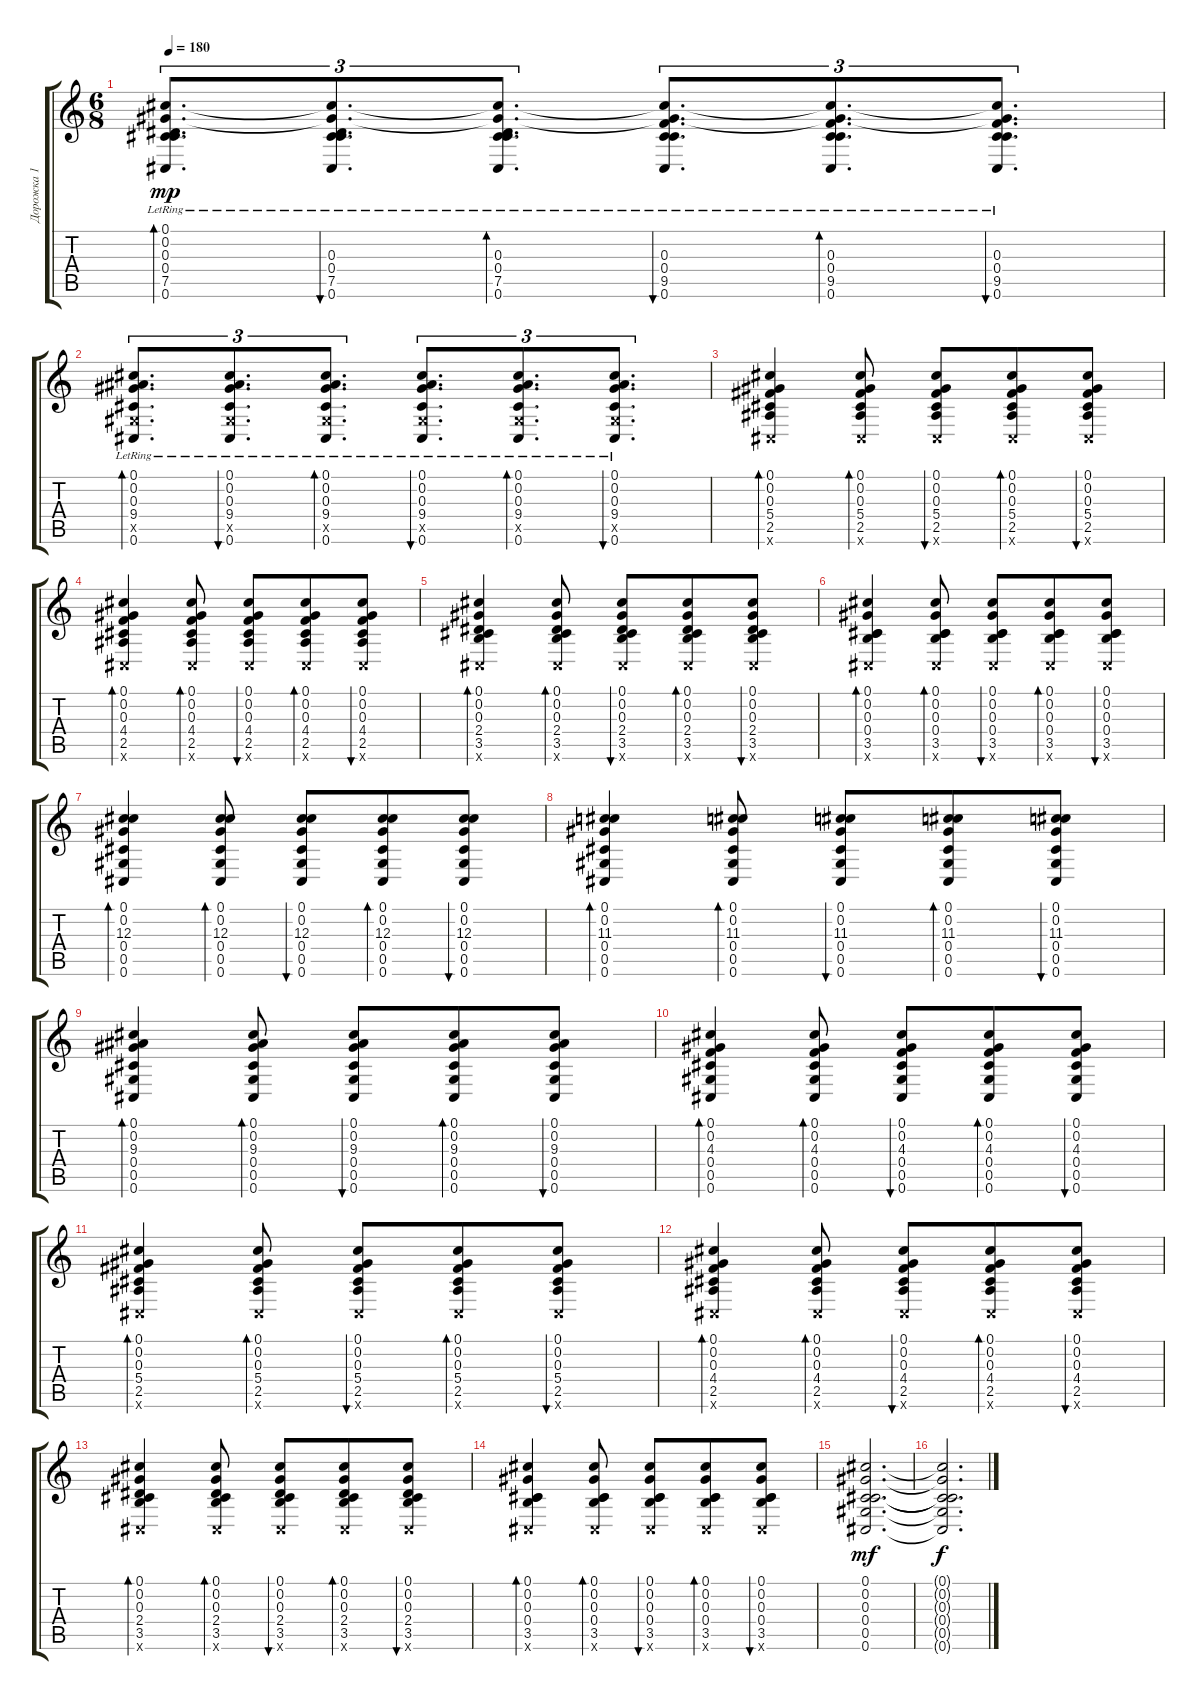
\track ("Дорожка 1" "Дорожка 1") {instrument acousticguitarsteel}
\staff {score tabs}
\tuning (Db4 Ab3 Db3 Db3 Ab2 Db2) {hide}
\ts (6 8)
\tempo 180
\clef g2
\ks c
(0.1{lr} 0.2{lr} 0.3{lr} 0.4{lr} 7.5{lr} 0.6{lr}).8{d tu (3 2) bd 30 dy mp} (0.1{t} 0.2{t} 0.3{lr} 0.4{lr} 7.5{lr} 0.6{lr}).8{d tu (3 2) bu 30} (0.1{t} 0.2{t} 0.3{lr} 0.4{lr} 7.5{lr} 0.6{lr}).8{d tu (3 2) bd 30} (0.1{t} 0.2{t} 0.3{lr} 0.4{lr} 9.5{lr} 0.6{lr}).8{d tu (3 2) bu 30} (0.1{t} 0.2{t} 0.3{lr} 0.4{lr} 9.5{lr} 0.6{lr}).8{d tu (3 2) bd 30} (0.1{t} 0.2{t} 0.3{lr} 0.4{lr} 9.5{lr} 0.6{lr}).8{d tu (3 2) bu 30} |
(0.1{lr} 0.2{lr} 0.3{lr} 9.4{lr} 0.5{x} 0.6{lr}).8{d tu (3 2) bd 30} (0.1{lr} 0.2{lr} 0.3{lr} 9.4{lr} 0.5{x} 0.6{lr}).8{d tu (3 2) bu 30} (0.1{lr} 0.2{lr} 0.3{lr} 9.4{lr} 0.5{x} 0.6{lr}).8{d tu (3 2) bd 30} (0.1{lr} 0.2{lr} 0.3{lr} 9.4{lr} 0.5{x} 0.6{lr}).8{d tu (3 2) bu 30} (0.1{lr} 0.2{lr} 0.3{lr} 9.4{lr} 0.5{x} 0.6{lr}).8{d tu (3 2) bd 30} (0.1{lr} 0.2{lr} 0.3{lr} 9.4{lr} 0.5{x} 0.6{lr}).8{d tu (3 2) bu 30} |
(0.1 0.2 0.3 5.4 2.5 0.6{x}).4{bd 30} (0.1 0.2 0.3 5.4 2.5 0.6{x}).8{bd 30} (0.1 0.2 0.3 5.4 2.5 0.6{x}).8{bu 30} (0.1 0.2 0.3 5.4 2.5 0.6{x}).8{bd 30} (0.1 0.2 0.3 5.4 2.5 0.6{x}).8{bu 30} |
(0.1 0.2 0.3 4.4 2.5 0.6{x}).4{bd 30} (0.1 0.2 0.3 4.4 2.5 0.6{x}).8{bd 30} (0.1 0.2 0.3 4.4 2.5 0.6{x}).8{bu 30} (0.1 0.2 0.3 4.4 2.5 0.6{x}).8{bd 30} (0.1 0.2 0.3 4.4 2.5 0.6{x}).8{bu 30} |
(0.1 0.2 0.3 2.4 3.5 0.6{x}).4{bd 30} (0.1 0.2 0.3 2.4 3.5 0.6{x}).8{bd 30} (0.1 0.2 0.3 2.4 3.5 0.6{x}).8{bu 30} (0.1 0.2 0.3 2.4 3.5 0.6{x}).8{bd 30} (0.1 0.2 0.3 2.4 3.5 0.6{x}).8{bu 30} |
(0.1 0.2 0.3 0.4 3.5 0.6{x}).4{bd 30} (0.1 0.2 0.3 0.4 3.5 0.6{x}).8{bd 30} (0.1 0.2 0.3 0.4 3.5 0.6{x}).8{bu 30} (0.1 0.2 0.3 0.4 3.5 0.6{x}).8{bd 30} (0.1 0.2 0.3 0.4 3.5 0.6{x}).8{bu 30} |
(0.1 0.2 12.3 0.4 0.5 0.6).4{bd 30} (0.1 0.2 12.3 0.4 0.5 0.6).8{bd 30} (0.1 0.2 12.3 0.4 0.5 0.6).8{bu 30} (0.1 0.2 12.3 0.4 0.5 0.6).8{bd 30} (0.1 0.2 12.3 0.4 0.5 0.6).8{bu 30} |
(0.1 0.2 11.3 0.4 0.5 0.6).4{bd 30} (0.1 0.2 11.3 0.4 0.5 0.6).8{bd 30} (0.1 0.2 11.3 0.4 0.5 0.6).8{bu 30} (0.1 0.2 11.3 0.4 0.5 0.6).8{bd 30} (0.1 0.2 11.3 0.4 0.5 0.6).8{bu 30} |
(0.1 0.2 9.3 0.4 0.5 0.6).4{bd 30} (0.1 0.2 9.3 0.4 0.5 0.6).8{bd 30} (0.1 0.2 9.3 0.4 0.5 0.6).8{bu 30} (0.1 0.2 9.3 0.4 0.5 0.6).8{bd 30} (0.1 0.2 9.3 0.4 0.5 0.6).8{bu 30} |
(0.1 0.2 4.3 0.4 0.5 0.6).4{bd 30} (0.1 0.2 4.3 0.4 0.5 0.6).8{bd 30} (0.1 0.2 4.3 0.4 0.5 0.6).8{bu 30} (0.1 0.2 4.3 0.4 0.5 0.6).8{bd 30} (0.1 0.2 4.3 0.4 0.5 0.6).8{bu 30} |
(0.1 0.2 0.3 5.4 2.5 0.6{x}).4{bd 30} (0.1 0.2 0.3 5.4 2.5 0.6{x}).8{bd 30} (0.1 0.2 0.3 5.4 2.5 0.6{x}).8{bu 30} (0.1 0.2 0.3 5.4 2.5 0.6{x}).8{bd 30} (0.1 0.2 0.3 5.4 2.5 0.6{x}).8{bu 30} |
(0.1 0.2 0.3 4.4 2.5 0.6{x}).4{bd 30} (0.1 0.2 0.3 4.4 2.5 0.6{x}).8{bd 30} (0.1 0.2 0.3 4.4 2.5 0.6{x}).8{bu 30} (0.1 0.2 0.3 4.4 2.5 0.6{x}).8{bd 30} (0.1 0.2 0.3 4.4 2.5 0.6{x}).8{bu 30} |
(0.1 0.2 0.3 2.4 3.5 0.6{x}).4{bd 30} (0.1 0.2 0.3 2.4 3.5 0.6{x}).8{bd 30} (0.1 0.2 0.3 2.4 3.5 0.6{x}).8{bu 30} (0.1 0.2 0.3 2.4 3.5 0.6{x}).8{bd 30} (0.1 0.2 0.3 2.4 3.5 0.6{x}).8{bu 30} |
(0.1 0.2 0.3 0.4 3.5 0.6{x}).4{bd 30} (0.1 0.2 0.3 0.4 3.5 0.6{x}).8{bd 30} (0.1 0.2 0.3 0.4 3.5 0.6{x}).8{bu 30} (0.1 0.2 0.3 0.4 3.5 0.6{x}).8{bd 30} (0.1 0.2 0.3 0.4 3.5 0.6{x}).8{bu 30} |
(0.1 0.2 0.3 0.4 0.5 0.6).2{d dy mf} |
(0.1{t} 0.2{t} 0.3{t} 0.4{t} 0.5{t} 0.6{t}).2{d dy f}
